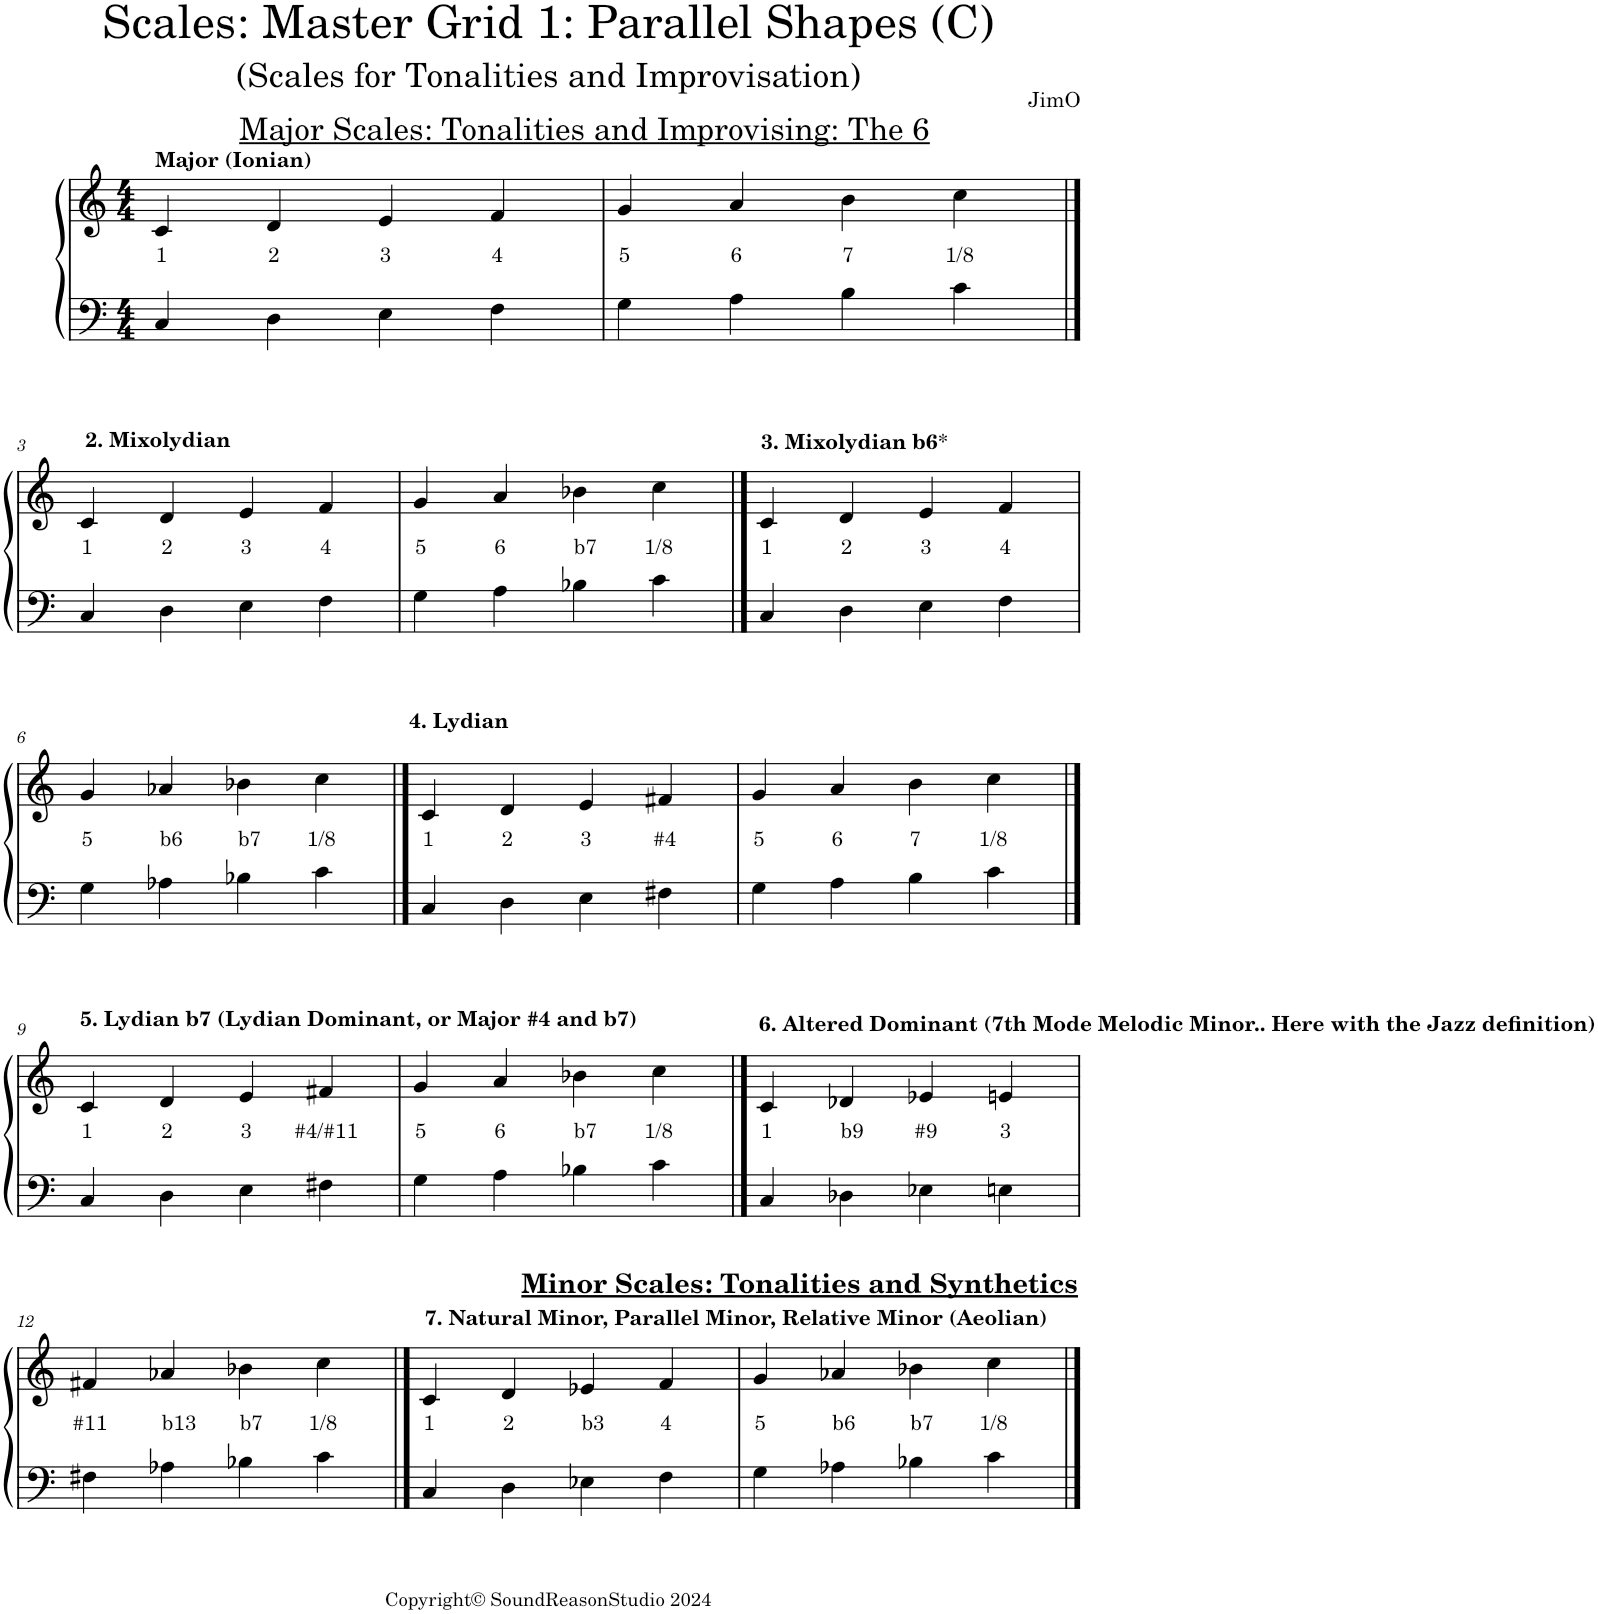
**kern	**kern	**text
*part1	*part1	*part1
*staff2	*staff1	*staff1
*I"Piano	*	*
*I'Pno.	*	*
*clefF4	*clefG2	*
*k[]	*k[]	*
*M4/4	*M4/4	*
=1	=1	=1
!	!LO:TX:a:B:t=Major (Ionian)	!
!	!	!LO:LY:b
4C/	4c/	1
!	!	!LO:LY:b
4D\	4d/	2
!	!LO:TX:a:t=Major Scales&colon; Tonalities and Improvising&colon; The 6	!
!	!	!LO:LY:b
4E\	4e/	3
!	!	!LO:LY:b
4F\	4f/	4
=2	=2	=2
!	!	!LO:LY:b
4G\	4g/	5
!	!	!LO:LY:b
4A\	4a/	6
!	!	!LO:LY:b
4B\	4b\	7
!	!	!LO:LY:b
4c\	4cc\	1/8
!!LO:LB:g=z
==3	==3	==3
!	!LO:TX:a:B:t=2. Mixolydian	!
!	!	!LO:LY:b
4C/	4c/	1
!	!	!LO:LY:b
4D\	4d/	2
!	!	!LO:LY:b
4E\	4e/	3
!	!	!LO:LY:b
4F\	4f/	4
=4	=4	=4
!	!	!LO:LY:b
4G\	4g/	5
!	!	!LO:LY:b
4A\	4a/	6
!	!	!LO:LY:b
4B-X\	4b-X\	b7
!	!	!LO:LY:b
4c\	4cc\	1/8
==5	==5	==5
!	!LO:TX:a:B:t=3. Mixolydian b6*	!
!	!	!LO:LY:b
4C/	4c/	1
!	!	!LO:LY:b
4D\	4d/	2
!	!	!LO:LY:b
4E\	4e/	3
!	!	!LO:LY:b
4F\	4f/	4
!!LO:LB:g=z
=6	=6	=6
!	!	!LO:LY:b
4G\	4g/	5
!	!	!LO:LY:b
4A-X\	4a-X/	b6
!	!	!LO:LY:b
4B-X\	4b-X\	b7
!	!	!LO:LY:b
4c\	4cc\	1/8
==7	==7	==7
!	!LO:TX:a:B:t=4. Lydian	!
!	!	!LO:LY:b
4C/	4c/	1
!	!	!LO:LY:b
4D\	4d/	2
!	!	!LO:LY:b
4E\	4e/	3
!	!	!LO:LY:b
4F#X\	4f#X/	#4
=8	=8	=8
!	!	!LO:LY:b
4G\	4g/	5
!	!	!LO:LY:b
4A\	4a/	6
!	!	!LO:LY:b
4B\	4b\	7
!	!	!LO:LY:b
4c\	4cc\	1/8
!!LO:LB:g=z
==9	==9	==9
!	!LO:TX:a:B:t=5. Lydian b7 (Lydian Dominant, or Major #4 and b7)	!
!	!	!LO:LY:b
4C/	4c/	1
!	!	!LO:LY:b
4D\	4d/	2
!	!	!LO:LY:b
4E\	4e/	3
!	!	!LO:LY:b
4F#X\	4f#X/	#4/#11
=10	=10	=10
!	!	!LO:LY:b
4G\	4g/	5
!	!	!LO:LY:b
4A\	4a/	6
!	!	!LO:LY:b
4B-X\	4b-X\	b7
!	!	!LO:LY:b
4c\	4cc\	1/8
==11	==11	==11
!	!LO:TX:a:B:t=6. Altered Dominant (7th Mode Melodic Minor.. Here with the Jazz definition)	!
!	!	!LO:LY:b
4C/	4c/	1
!	!	!LO:LY:b
4D-X\	4d-X/	b9
!	!	!LO:LY:b
4E-X\	4e-X/	#9
!	!	!LO:LY:b
4En\	4en/	3
!!LO:LB:g=z
=12	=12	=12
!	!	!LO:LY:b
4F#X\	4f#X/	#11
!	!	!LO:LY:b
4A-X\	4a-X/	b13
!	!	!LO:LY:b
4B-X\	4b-X\	b7
!	!	!LO:LY:b
4c\	4cc\	1/8
==13	==13	==13
!	!LO:TX:a:B:t=7. Natural Minor, Parallel Minor, Relative Minor (Aeolian)	!
!	!	!LO:LY:b
4C/	4c/	1
!	!	!LO:LY:b
4D\	4d/	2
!	!LO:TX:a:B:t=Minor Scales&colon; Tonalities and Synthetics	!
!	!	!LO:LY:b
4E-X\	4e-X/	b3
!	!	!LO:LY:b
4F\	4f/	4
=14	=14	=14
!	!	!LO:LY:b
4G\	4g/	5
!	!	!LO:LY:b
4A-X\	4a-X/	b6
!	!	!LO:LY:b
4B-X\	4b-X\	b7
!	!	!LO:LY:b
4c\	4cc\	1/8
==	==	==
*-	*-	*-
